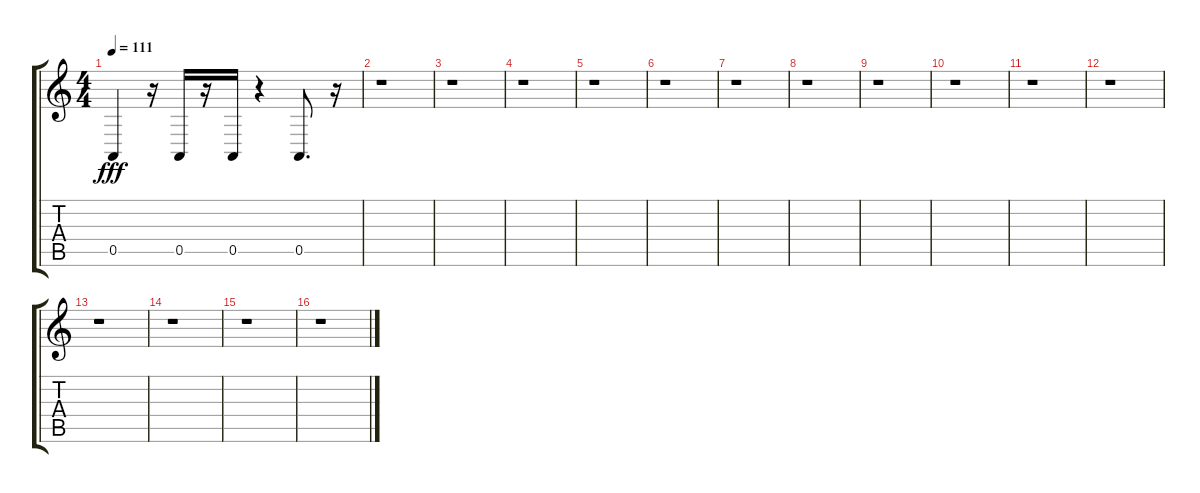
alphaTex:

\track "" {instrument synthstrings1}
\staff {score tabs}
\tuning (E4 B3 G3 D3 A2 E2) {hide}
\ts (4 4)
\tempo 111
\clef g2
\ks c
0.5.4{dy fff} r.16 0.5.16 r.16 0.5.16 r.4 0.5.8{d} r.16 |
r.1 |
r.1 |
r.1 |
r.1 |
r.1 |
r.1 |
r.1 |
r.1 |
r.1 |
r.1 |
r.1 |
r.1 |
r.1 |
r.1 |
r.1
